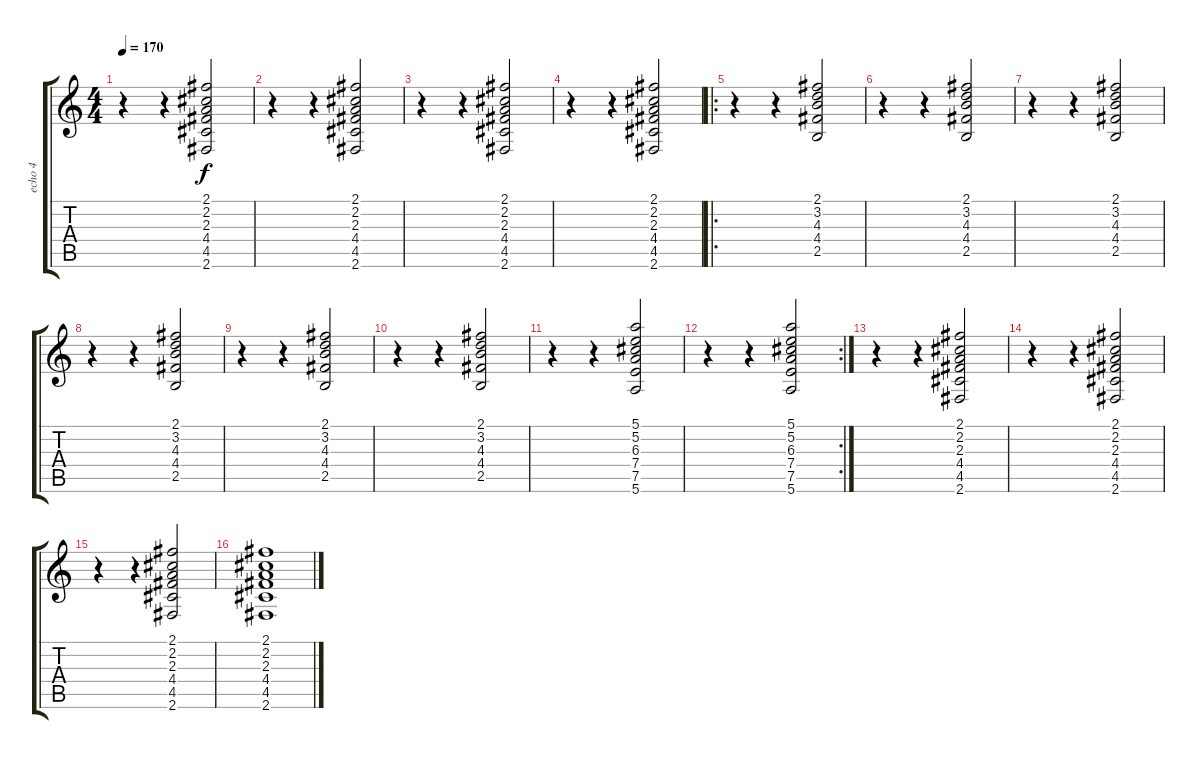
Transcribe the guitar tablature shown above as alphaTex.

\track ("echo 4" "echo 4") {instrument acousticguitarnylon}
\staff {score tabs}
\tuning (E4 B3 G3 D3 A2 E2) {hide}
\ts (4 4)
\tempo 170
\clef g2
\ks c
r.4{dy f instrument acousticguitarnylon} r.4 (2.1 2.2 2.3 4.4 4.5 2.6).2 |
r.4 r.4 (2.1 2.2 2.3 4.4 4.5 2.6).2 |
r.4 r.4 (2.1 2.2 2.3 4.4 4.5 2.6).2 |
r.4 r.4 (2.1 2.2 2.3 4.4 4.5 2.6).2 |
\ro
r.4 r.4 (2.1 3.2 4.3 4.4 2.5).2 |
r.4 r.4 (2.1 3.2 4.3 4.4 2.5).2 |
r.4 r.4 (2.1 3.2 4.3 4.4 2.5).2 |
r.4 r.4 (2.1 3.2 4.3 4.4 2.5).2 |
r.4 r.4 (2.1 3.2 4.3 4.4 2.5).2 |
r.4 r.4 (2.1 3.2 4.3 4.4 2.5).2 |
r.4 r.4 (5.1 5.2 6.3 7.4 7.5 5.6).2 |
\rc 2
r.4 r.4 (5.1 5.2 6.3 7.4 7.5 5.6).2 |
r.4 r.4 (2.1 2.2 2.3 4.4 4.5 2.6).2 |
r.4 r.4 (2.1 2.2 2.3 4.4 4.5 2.6).2 |
r.4 r.4 (2.1 2.2 2.3 4.4 4.5 2.6).2 |
(2.1 2.2 2.3 4.4 4.5 2.6).1
